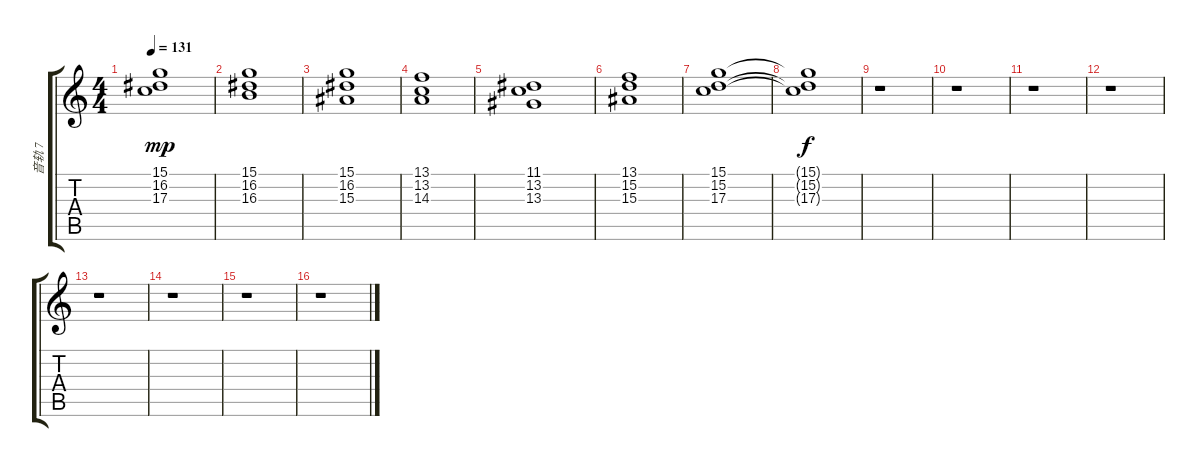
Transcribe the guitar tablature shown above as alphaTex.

\track ("音轨 7" "音轨 7") {instrument synthstrings1}
\staff {score tabs}
\tuning (E4 B3 G3 D3 A2 E2) {hide}
\ts (4 4)
\tempo 131
\clef g2
\ks c
(15.1 16.2 17.3).1{dy mp} |
(15.1 16.2 16.3).1 |
(15.1 16.2 15.3).1 |
(13.1 13.2 14.3).1 |
(11.1 13.2 13.3).1 |
(13.1 15.2 15.3).1 |
(15.1 15.2 17.3).1 |
(15.1{t} 15.2{t} 17.3{t}).1{dy f} |
r.1 |
r.1 |
r.1 |
r.1 |
r.1 |
r.1 |
r.1 |
r.1
